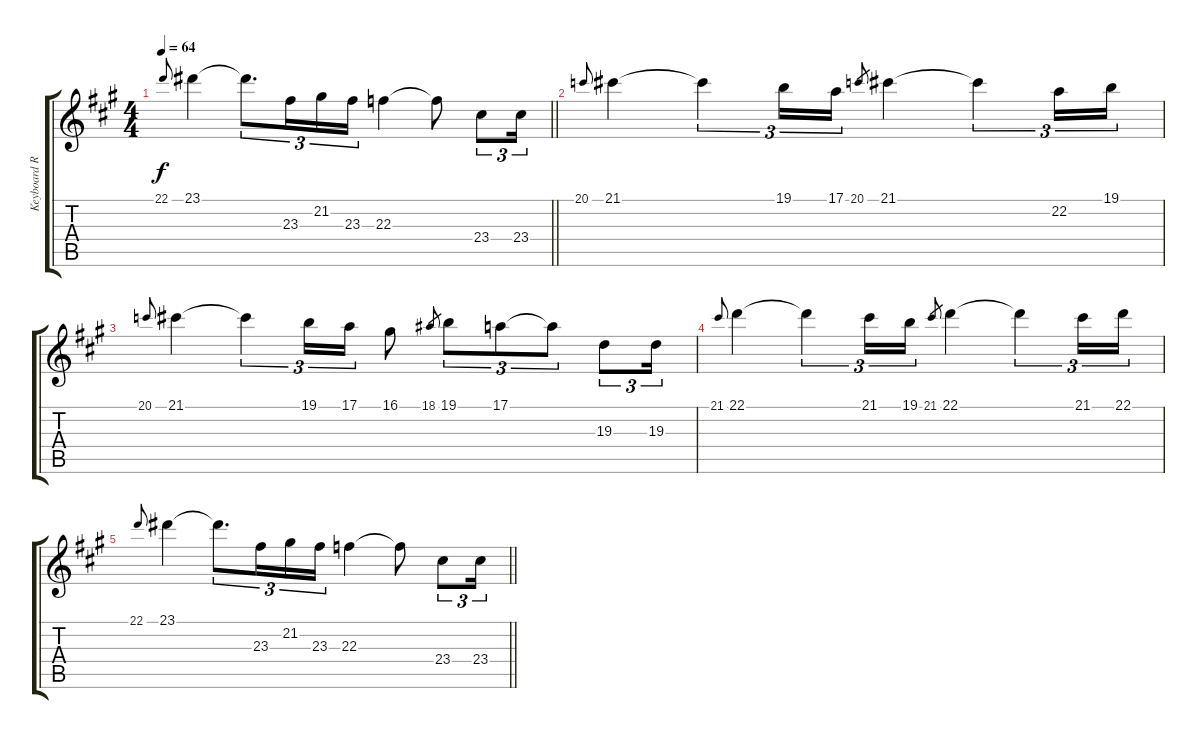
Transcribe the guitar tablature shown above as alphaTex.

\track ("Keyboard R" "Keyboard R") {instrument pad1newage}
\staff {score tabs}
\tuning (E4 B3 G3 D3 A2 E2) {hide}
\ts (4 4)
\tempo 64
\clef g2
\barLineRight lightlight
\ks f#minor
22.1.8{gr onbeat dy f} 23.1.4 23.1{t}.8{d tu (3 2)} 23.3.16{tu (3 2)} 21.2.16{tu (3 2)} 23.3.16{tu (3 2)} 22.3.4 22.3{t}.8 23.4.8{tu (3 2)} 23.4.16{tu (3 2)} |
20.1.8{gr onbeat} 21.1.4 21.1{t}.4{tu (3 2)} 19.1.16{tu (3 2)} 17.1.16{tu (3 2)} 20.1.8{gr} 21.1.4 21.1{t}.4{tu (3 2)} 22.2.16{tu (3 2)} 19.1.16{tu (3 2)} |
20.1.8{gr onbeat} 21.1.4 21.1{t}.4{tu (3 2)} 19.1.16{tu (3 2)} 17.1.16{tu (3 2)} 16.1.8 18.1.8{gr} 19.1.8{tu (3 2)} 17.1.8{tu (3 2)} 17.1{t}.8{tu (3 2)} 19.3.8{tu (3 2)} 19.3.16{tu (3 2)} |
21.1.8{gr onbeat} 22.1.4 22.1{t}.4{tu (3 2)} 21.1.16{tu (3 2)} 19.1.16{tu (3 2)} 21.1.8{gr} 22.1.4 22.1{t}.4{tu (3 2)} 21.1.16{tu (3 2)} 22.1.16{tu (3 2)} |
\barLineRight lightlight
22.1.8{gr onbeat} 23.1.4 23.1{t}.8{d tu (3 2)} 23.3.16{tu (3 2)} 21.2.16{tu (3 2)} 23.3.16{tu (3 2)} 22.3.4 22.3{t}.8 23.4.8{tu (3 2)} 23.4.16{tu (3 2)}
